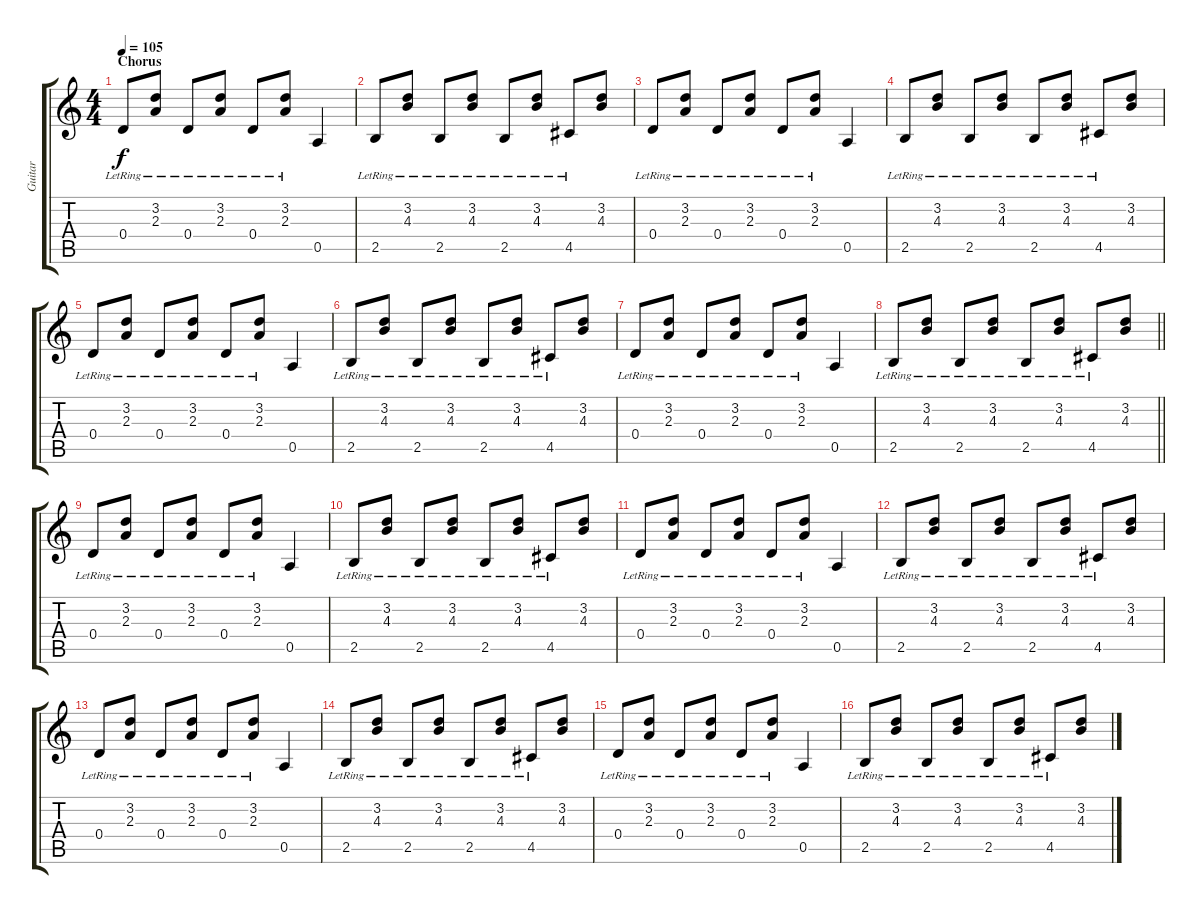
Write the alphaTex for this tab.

\track ("Guitar" "Guitar") {instrument acousticguitarsteel}
\staff {score tabs}
\tuning (E4 B3 G3 D3 A2 E2) {hide}
\ts (4 4)
\section ("" "Chorus")
\tempo 105
\clef g2
\ks c
0.4{lr}.8{dy f} (3.2{lr} 2.3{lr}).8 0.4{lr}.8 (3.2{lr} 2.3{lr}).8 0.4{lr}.8 (3.2{lr} 2.3{lr}).8 0.5.4 |
2.5{lr}.8 (3.2{lr} 4.3{lr}).8 2.5{lr}.8 (3.2{lr} 4.3{lr}).8 2.5{lr}.8 (3.2{lr} 4.3{lr}).8 4.5{lr}.8 (3.2 4.3).8 |
0.4{lr}.8 (3.2{lr} 2.3{lr}).8 0.4{lr}.8 (3.2{lr} 2.3{lr}).8 0.4{lr}.8 (3.2{lr} 2.3{lr}).8 0.5.4 |
2.5{lr}.8 (3.2{lr} 4.3{lr}).8 2.5{lr}.8 (3.2{lr} 4.3{lr}).8 2.5{lr}.8 (3.2{lr} 4.3{lr}).8 4.5{lr}.8 (3.2 4.3).8 |
0.4{lr}.8 (3.2{lr} 2.3{lr}).8 0.4{lr}.8 (3.2{lr} 2.3{lr}).8 0.4{lr}.8 (3.2{lr} 2.3{lr}).8 0.5.4 |
2.5{lr}.8 (3.2{lr} 4.3{lr}).8 2.5{lr}.8 (3.2{lr} 4.3{lr}).8 2.5{lr}.8 (3.2{lr} 4.3{lr}).8 4.5{lr}.8 (3.2 4.3).8 |
0.4{lr}.8 (3.2{lr} 2.3{lr}).8 0.4{lr}.8 (3.2{lr} 2.3{lr}).8 0.4{lr}.8 (3.2{lr} 2.3{lr}).8 0.5.4 |
\barLineRight lightlight
2.5{lr}.8 (3.2{lr} 4.3{lr}).8 2.5{lr}.8 (3.2{lr} 4.3{lr}).8 2.5{lr}.8 (3.2{lr} 4.3{lr}).8 4.5{lr}.8 (3.2 4.3).8 |
0.4{lr}.8 (3.2{lr} 2.3{lr}).8 0.4{lr}.8 (3.2{lr} 2.3{lr}).8 0.4{lr}.8 (3.2{lr} 2.3{lr}).8 0.5.4 |
2.5{lr}.8 (3.2{lr} 4.3{lr}).8 2.5{lr}.8 (3.2{lr} 4.3{lr}).8 2.5{lr}.8 (3.2{lr} 4.3{lr}).8 4.5{lr}.8 (3.2 4.3).8 |
0.4{lr}.8 (3.2{lr} 2.3{lr}).8 0.4{lr}.8 (3.2{lr} 2.3{lr}).8 0.4{lr}.8 (3.2{lr} 2.3{lr}).8 0.5.4 |
2.5{lr}.8 (3.2{lr} 4.3{lr}).8 2.5{lr}.8 (3.2{lr} 4.3{lr}).8 2.5{lr}.8 (3.2{lr} 4.3{lr}).8 4.5{lr}.8 (3.2 4.3).8 |
0.4{lr}.8 (3.2{lr} 2.3{lr}).8 0.4{lr}.8 (3.2{lr} 2.3{lr}).8 0.4{lr}.8 (3.2{lr} 2.3{lr}).8 0.5.4 |
2.5{lr}.8 (3.2{lr} 4.3{lr}).8 2.5{lr}.8 (3.2{lr} 4.3{lr}).8 2.5{lr}.8 (3.2{lr} 4.3{lr}).8 4.5{lr}.8 (3.2 4.3).8 |
0.4{lr}.8 (3.2{lr} 2.3{lr}).8 0.4{lr}.8 (3.2{lr} 2.3{lr}).8 0.4{lr}.8 (3.2{lr} 2.3{lr}).8 0.5.4 |
2.5{lr}.8 (3.2{lr} 4.3{lr}).8 2.5{lr}.8 (3.2{lr} 4.3{lr}).8 2.5{lr}.8 (3.2{lr} 4.3{lr}).8 4.5{lr}.8 (3.2 4.3).8
